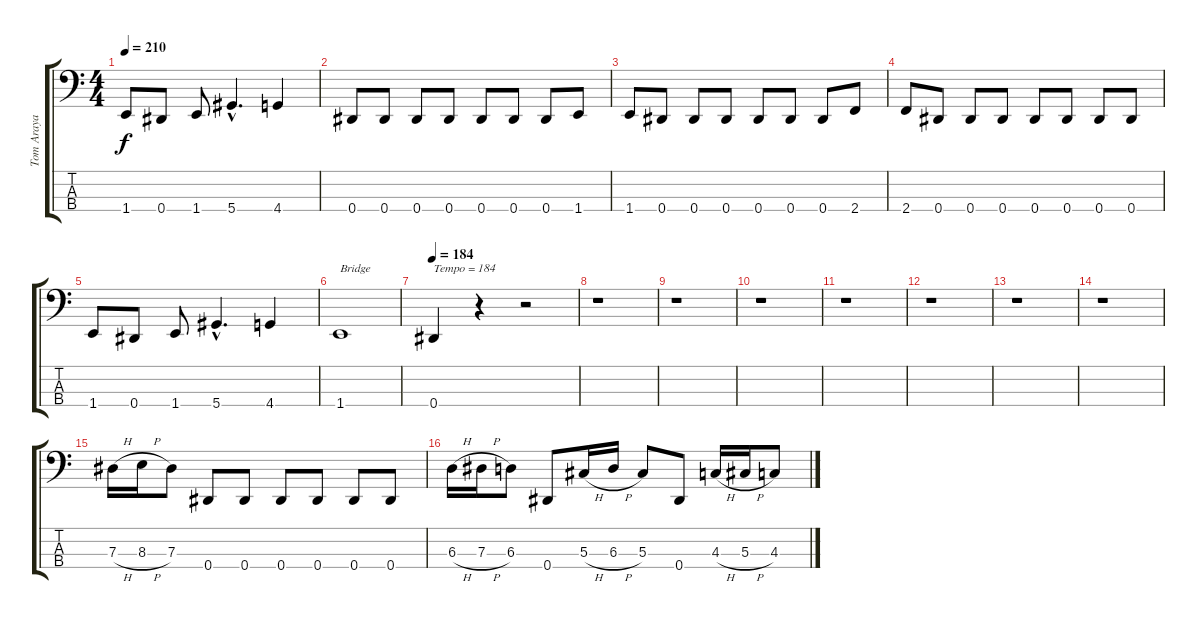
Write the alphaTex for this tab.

\track ("Tom Araya" "Tom Araya") {instrument electricbassfinger}
\staff {score tabs}
\tuning (Gb2 Db2 Ab1 Eb1) {hide}
\ts (4 4)
\tempo 210
\clef f4
\ks c
1.4.8{dy f} 0.4.8 1.4.8 5.4{hac}.4{d} 4.4.4 |
0.4.8 0.4.8 0.4.8 0.4.8 0.4.8 0.4.8 0.4.8 1.4.8 |
1.4.8 0.4.8 0.4.8 0.4.8 0.4.8 0.4.8 0.4.8 2.4.8 |
2.4.8 0.4.8 0.4.8 0.4.8 0.4.8 0.4.8 0.4.8 0.4.8 |
1.4.8 0.4.8 1.4.8 5.4{hac}.4{d} 4.4.4 |
1.4.1{txt "Bridge"} |
\tempo 184
0.4.4{txt "Tempo = 184"} r.4 r.2 |
r.1 |
r.1 |
r.1 |
r.1 |
r.1 |
r.1 |
r.1 |
7.3{h}.16 8.3{h}.16 7.3.8 0.4.8 0.4.8 0.4.8 0.4.8 0.4.8 0.4.8 |
6.3{h}.16 7.3{h}.16 6.3.8 0.4.8 5.3{h}.16 6.3{h}.16 5.3.8 0.4.8 4.3{h}.16 5.3{h}.16 4.3.8
